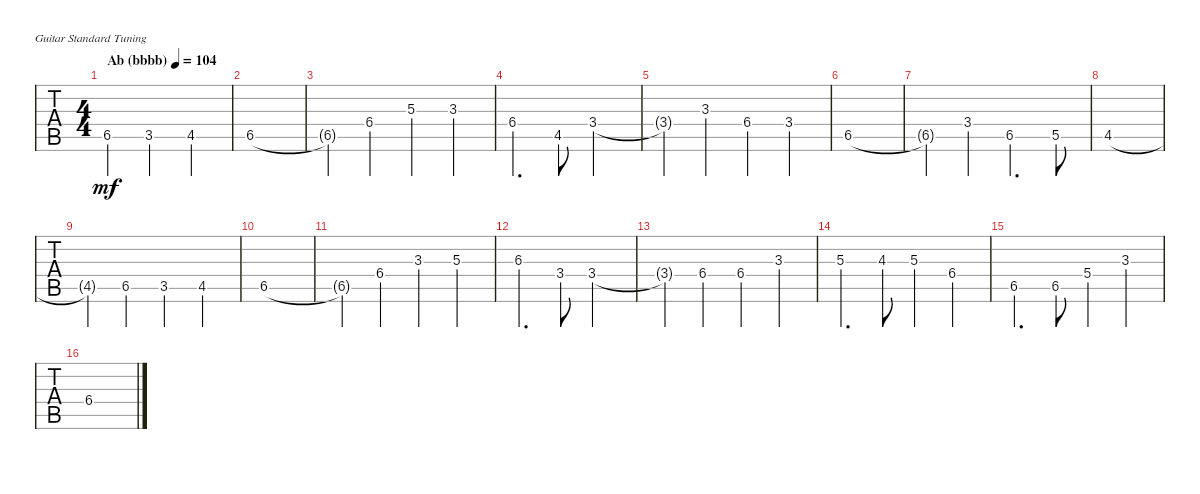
\defaultSystemsLayout 4
\bracketExtendMode groupsimilarinstruments
\singleTrackTrackNamePolicy hidden
\multiTrackTrackNamePolicy hidden
\firstSystemTrackNameOrientation horizontal
\otherSystemsTrackNameOrientation horizontal
\track ("Electric Guitar" "E-Gt") {instrument distortionguitar}
\staff {tabs}
\tuning (E4 B3 G3 D3 A2 E2)
\ts (4 4)
\ac
\tempo (104 "Ab (bbbb)")
\clef g2
\ks ab
6.5.4{dy mf instrument distortionguitar} 3.5.4 4.5.4 |
6.5.1 |
6.5{t}.4 6.4.4 5.3.4 3.3.4 |
6.4.4{d} 4.5.8 3.4.2 |
3.4{t}.4 3.3.4 6.4.4 3.4.4 |
6.5.1 |
6.5{t}.4 3.4.4 6.5.4{d} 5.5.8 |
4.5.1 |
4.5{t}.4 6.5.4 3.5.4 4.5.4 |
6.5.1 |
6.5{t}.4 6.4.4 3.3.4 5.3.4 |
6.3.4{d} 3.4.8 3.4.2 |
3.4{t}.4 6.4.4 6.4.4 3.3.4 |
5.3.4{d} 4.3.8 5.3.4 6.4.4 |
6.5.4{d} 6.5.8 5.4.4 3.3.4 |
6.4.1
